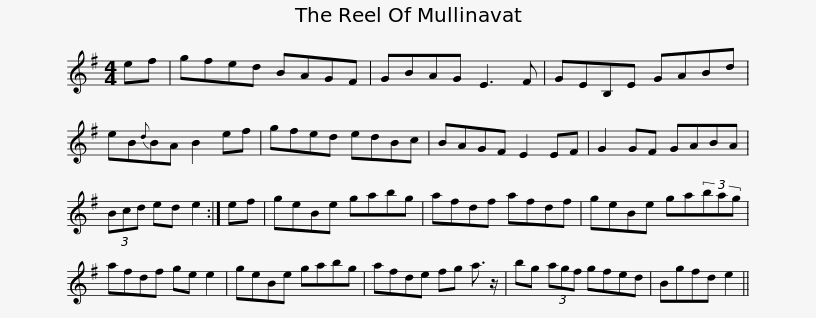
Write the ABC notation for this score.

X:1
L:1/8
M:4/4
I:linebreak $
K:Emin
V:1 treble
V:1
 ef | gfed BAGF | GBAG E3 F | GEB,E GABd | eB{d}BA B2 ef | %5
 gfed edBc |$ BAGF E2 EF | G2 GF GABA | (3Bcd ed e2 :| ef | %10
 geBe gabg | afdf afdf |$ geBe ga(3bag | afdf ge e2 | geBe gabg | %15
 afde fg a3/2 z/ | bg (3agf gfed |$ Bgfd e2 || %18
